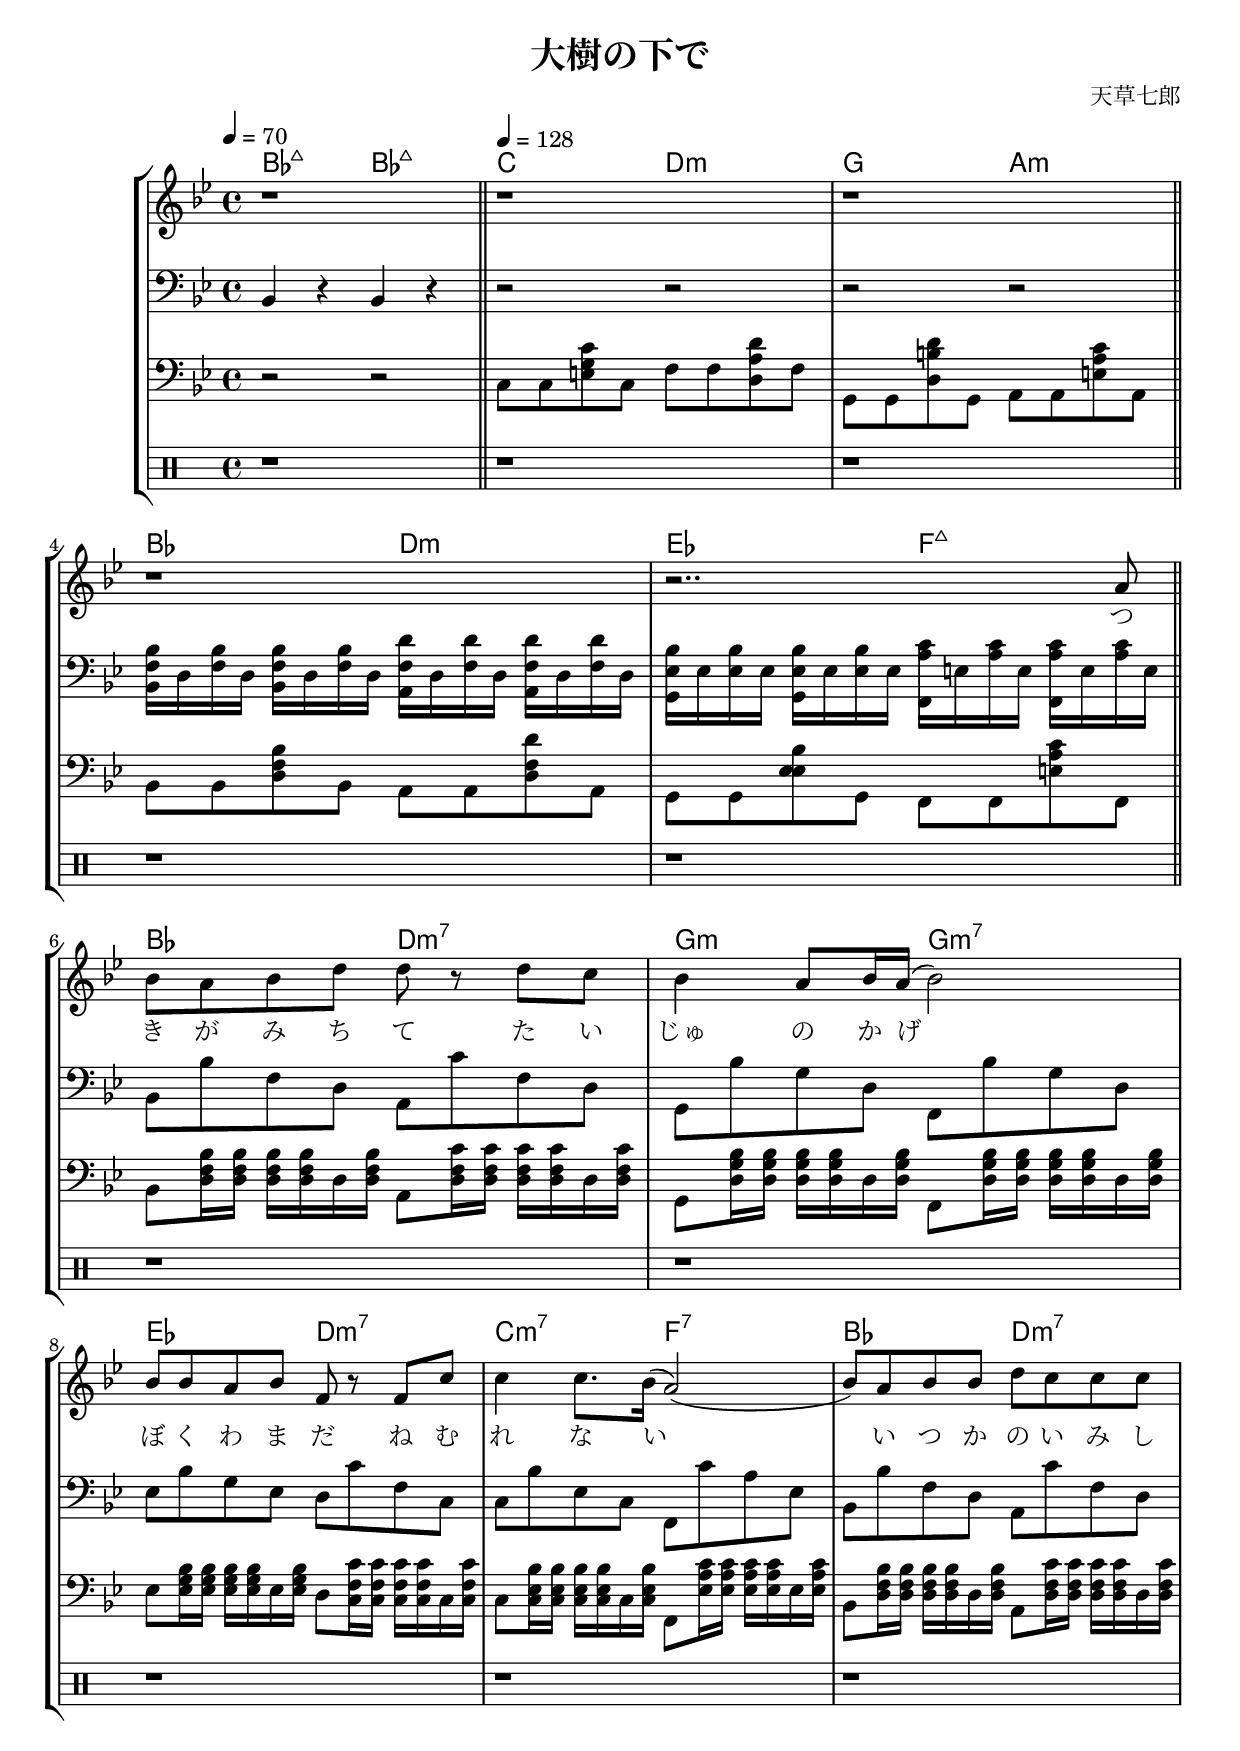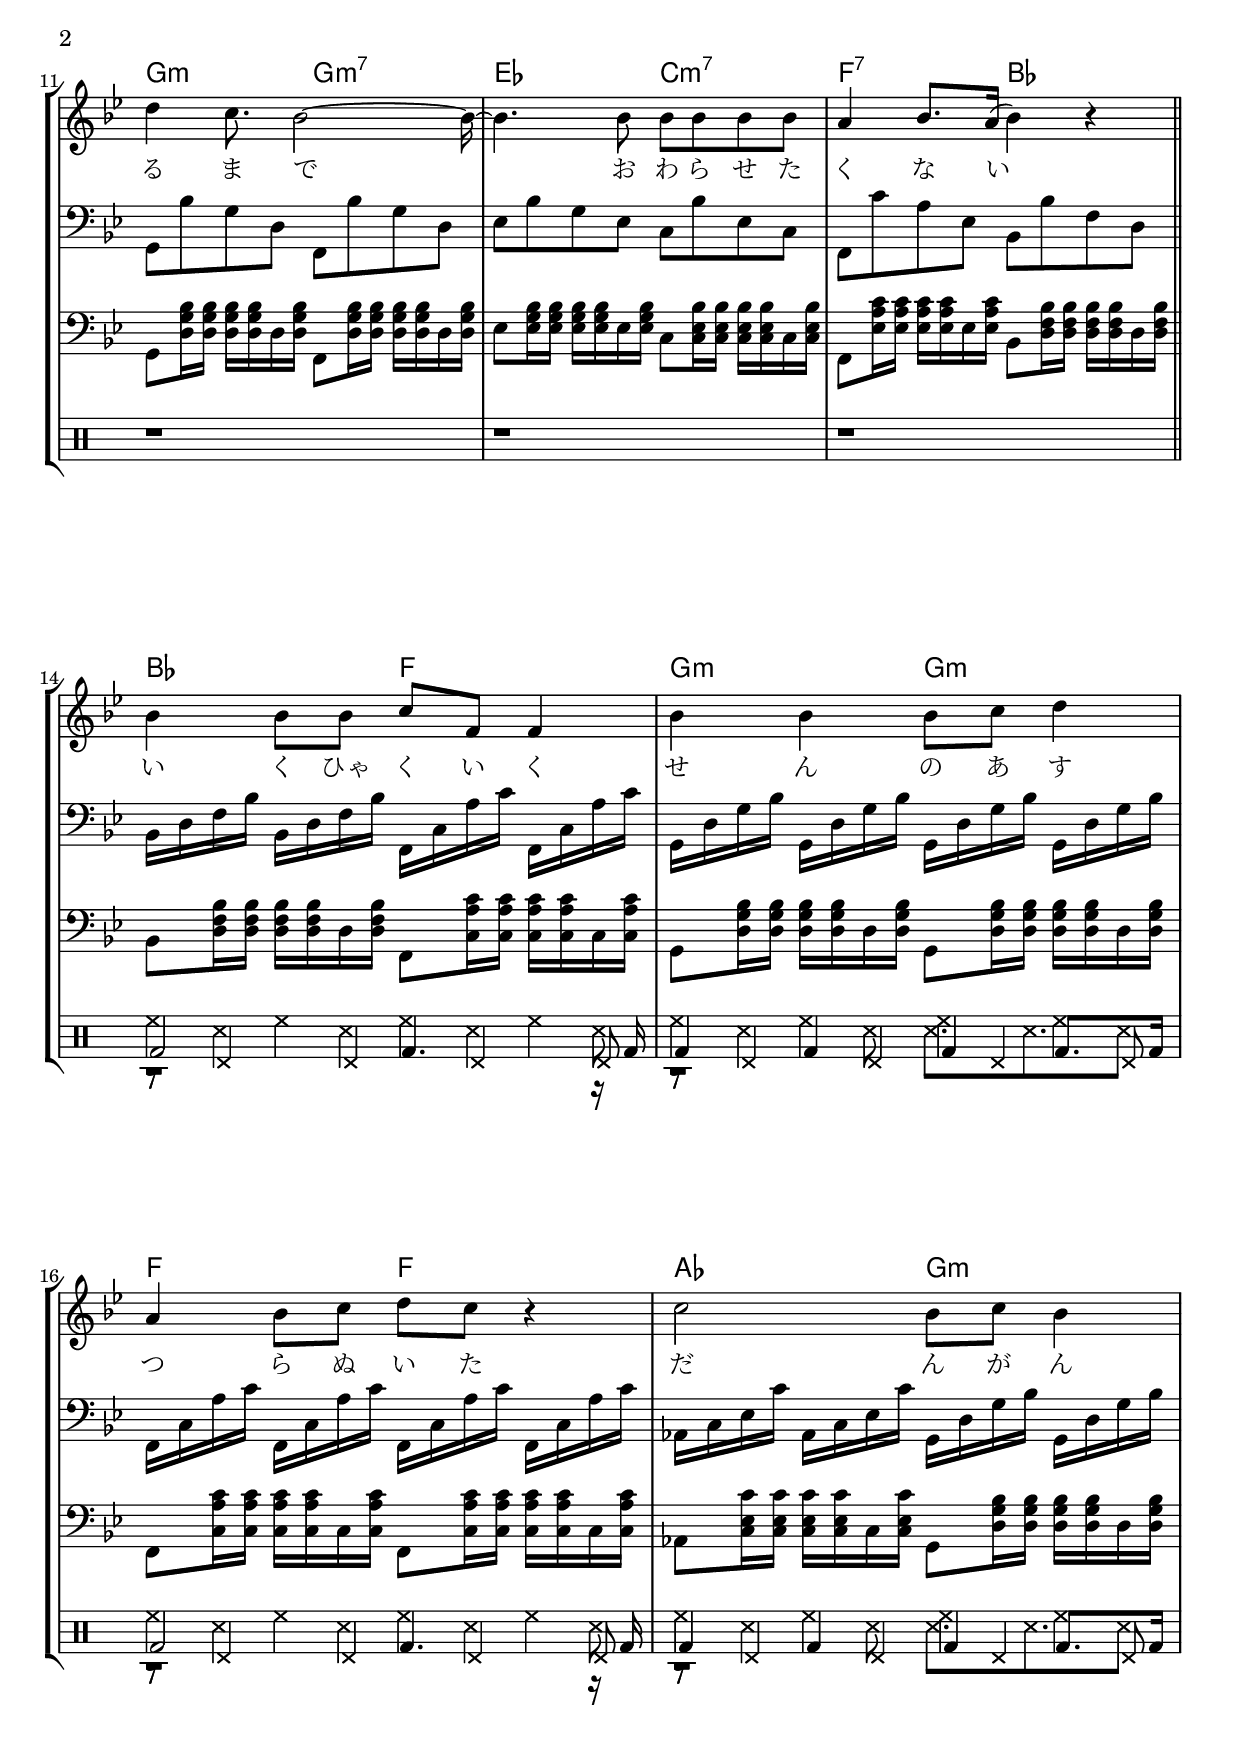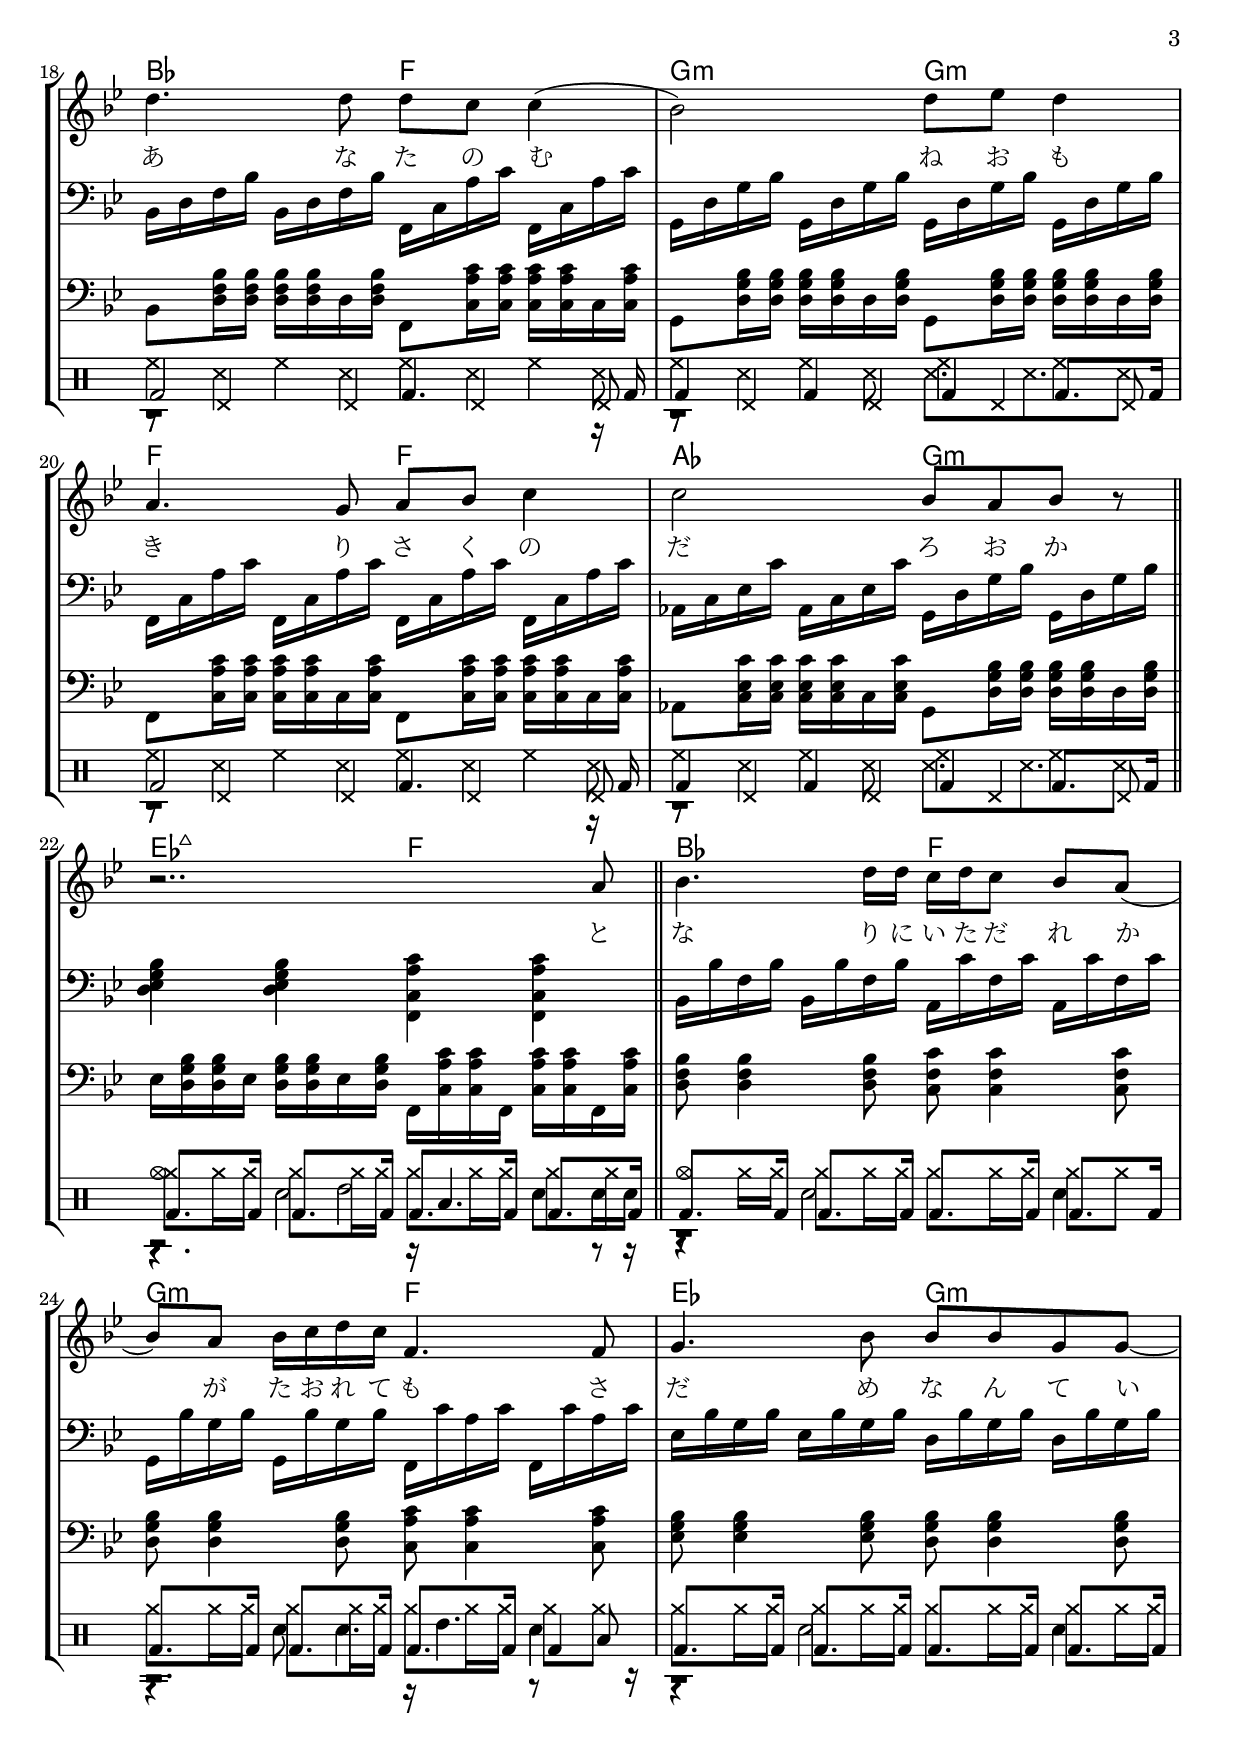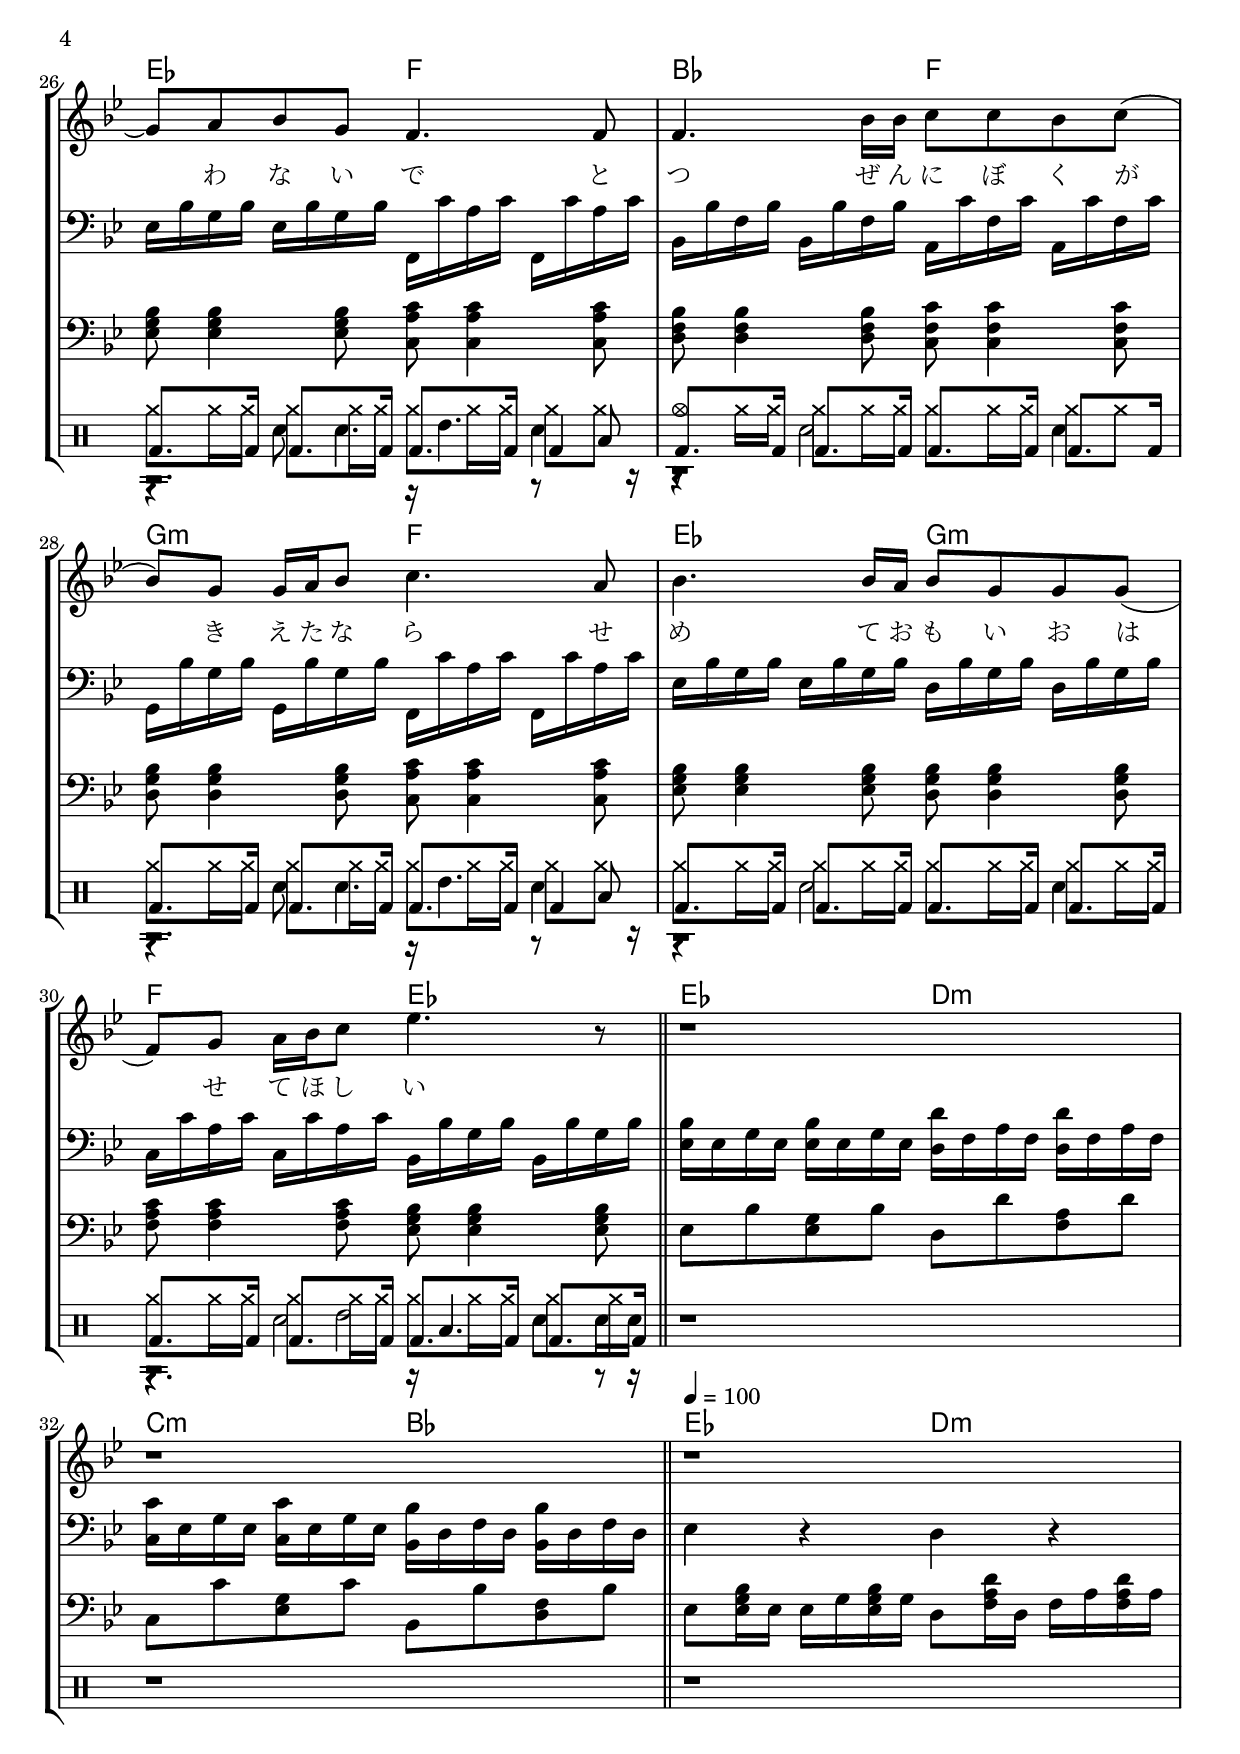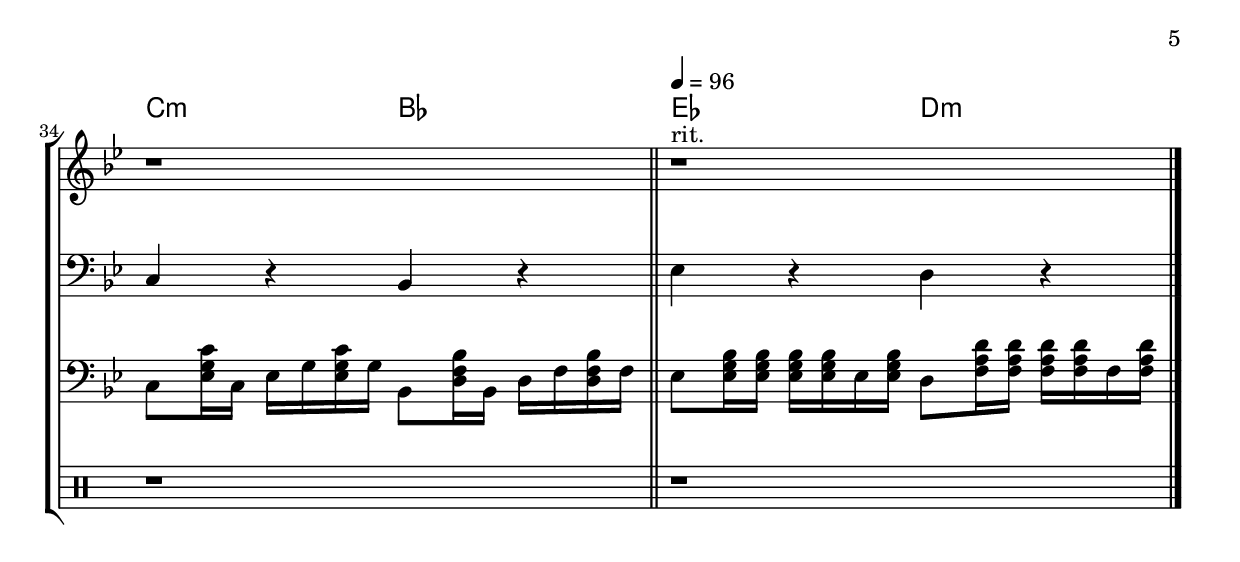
\version "2.12.1"

\header {
	title = \markup {大樹の下で}
	composer = \markup \center-column {天草七郎}
}

harmony = \chordmode {
	bes2:maj7 bes:maj7 

	c d:m g a:m 

	bes d:m es f:maj7 

	bes d:min7 g:m g:min7 es d:min7 c:min7 f:7 bes d:min7 g:m g:min7 es c:min7 f:7 bes 

	bes f g:m g:m f f as g:m bes f g:m g:m f f as g:m 

	es:maj7 f 

	bes f g:m f es g:m es f bes f g:m f es g:m f es 

	es d:m c:m bes 

	es d:m c:m bes 

	es d:m 
}

melody = {
	\key bes \major
	\tempo 4 = 70
	r1   
	\tempo 4 = 128
	r1 | r1   
	r1 | r2.. 
	\set Staff.midiInstrument = #"mmi0.42"
	a'8 
	bes'8  a'8  bes'8  d''8  d''8  r8  d''8  c''8 
	bes'4  a'8  bes'16  a'16  (bes'2) 
	bes'8  bes'8  a'8  bes'8  f'8  r8  f'8  c''8 
	c''4  c''8.  bes'16  (a'2) 
	(bes'8)  a'8  bes'8  bes'8  d''8  c''8  c''8  c''8 
	d''4  c''8.  bes'2~bes'16~ 
	bes'4.  bes'8  bes'8  bes'8  bes'8  bes'8 
	a'4  bes'8.  a'16  (bes'4)  	r4 	\set Staff.midiInstrument = #"mmi0.42"
	 bes'4  bes'8  bes'8  c''8  f'8  f'4 
	bes'4  bes'4  bes'8  c''8  d''4 
	a'4  bes'8  c''8  d''8  c''8  r4 
	c''2  bes'8  c''8  bes'4 
	d''4.  d''8  d''8  c''8  c''4 
	(bes'2)  d''8  es''8  d''4 
	a'4.  g'8  a'8  bes'8  c''4 
	c''2  bes'8  a'8  bes'8  	r8 	r2.. 
	\set Staff.midiInstrument = #"mmi0.42"
	a'8 
	bes'4.  d''16  d''16  c''16  d''16  c''8  bes'8  a'8 
	(bes'8)  a'8  bes'16  c''16  d''16  c''16  f'4.  f'8 
	g'4.  bes'8  bes'8  bes'8  g'8  g'8~ 
	g'8  a'8  bes'8  g'8  f'4.  f'8 
	f'4.  bes'16  bes'16  c''8  c''8  bes'8  c''8 
	(bes'8)  g'8  g'16  a'16  bes'8  c''4.  a'8 
	bes'4.  bes'16  a'16  bes'8  g'8  g'8  g'8 
	(f'8)  g'8  a'16  bes'16  c''8  es''4.  	r8 	r1 | r1   
	\tempo 4 = 100
	r1 | r1   
	\tempo 4 = 96
	r1^"rit." \bar "|."
}

words = \lyricmode {
	
	
	
	つ  き  が  み  ち  て  た  い  じゅ  の  か  げ  ぼ  く  わ  ま  だ  ね  む  れ  な  い  い  つ  か  の  い  み  し  る  ま  で  お  わ  ら  せ  た  く  な  い  
	い  く  ひゃ  く  い  く  せ  ん  の  あ  す  つ  ら  ぬ  い  た  だ  ん  が  ん  あ  な  た  の  む  ね  お  も  き  り  さ  く  の  だ  ろ  お  か  
	
	と  な  り  に  い  た  だ  れ  か  が  た  お  れ  て  も  さ  だ  め  な  ん  て  い  わ  な  い  で  と  つ  ぜ  ん  に  ぼ  く  が  き  え  た  な  ら  せ  め  て  お  も  い  お  は  せ  て  ほ  し  い  
	
	
	
}

tempochange = {
	\tempo 4 = 70
	r1 \bar "||"
	\tempo 4 = 128
	r1 | r1 \bar "||"
	\tempo 4 = 128
	r1 | r1 \bar "||"
	\tempo 4 = 128
	r1 | r1 | r1 | r1 | r1 | r1 | r1 | r1 \bar "||"
	\tempo 4 = 128
	r1 | r1 | r1 | r1 | r1 | r1 | r1 | r1 \bar "||"
	\tempo 4 = 128
	r1 \bar "||"
	\tempo 4 = 128
	r1 | r1 | r1 | r1 | r1 | r1 | r1 | r1 \bar "||"
	\tempo 4 = 128
	r1 | r1 \bar "||"
	\tempo 4 = 100
	r1 | r1 \bar "||"
	\tempo 4 = 96
	\tempo 4 = 72 r2 \tempo 4 = 64 r2 \bar "|."
}

mainacc = {
	\clef bass
	\set Staff.midiInstrument = #"Gunshot"
	\key bes \major
	\tempo 4 = 70
	bes,4 r4
	bes,4 r4
	\bar "||"

	\set Staff.midiInstrument = #"Acoustic grand"
	\tempo 4 = 128
	r2
	r2
	r2
	r2
	\bar "||"

	\set Staff.midiInstrument = #"Pad 8 (sweep)"
	<bes, f bes>16 d16 <f bes>16 d16   <bes, f bes>16 d16 <f bes>16 d16
	<a, f d'>16 d16 <f d'>16 d16   <a, f d'>16 d16 <f d'>16 d16
	<g, es bes>16 es16 <es bes>16 es16   <g, es bes>16 es16 <es bes>16 es16
	<f, a c'>16 e16 <a c'>16 e16   <f, a c'>16 e16 <a c'>16 e16
	\bar "||"

	\set Staff.midiInstrument = #"Acoustic Guitar (steel)"
	bes,8 bes f d
	a,8 c' f d
	g,8 bes g d
	f,8 bes g d
	es8 bes g es
	d8 c' f c
	c8 bes es c
	f,8 c' a es
	bes,8 bes f d
	a,8 c' f d
	g,8 bes g d
	f,8 bes g d
	es8 bes g es
	c8 bes es c
	f,8 c' a es
	bes,8 bes f d
	\bar "||"

	\set Staff.midiInstrument = #"Acoustic Guitar (steel)"
	bes,16 d f bes bes, d f bes
	f,16 c a c' f, c a c'
	g,16 d g bes g, d g bes
	g,16 d g bes g, d g bes
	f,16 c a c' f, c a c'
	f,16 c a c' f, c a c'
	as,16 c es c' as, c es c'
	g,16 d g bes g, d g bes
	bes,16 d f bes bes, d f bes
	f,16 c a c' f, c a c'
	g,16 d g bes g, d g bes
	g,16 d g bes g, d g bes
	f,16 c a c' f, c a c'
	f,16 c a c' f, c a c'
	as,16 c es c' as, c es c'
	g,16 d g bes g, d g bes
	\bar "||"

	\set Staff.midiInstrument = #"Acoustic Guitar (steel)"
	<es d g bes>4 <es d g bes>4
	<f, c a c'>4 <f, c a c'>4
	\bar "||"

	\set Staff.midiInstrument = #"Acoustic Guitar (steel)"
	bes,16 bes f bes bes, bes f bes
	a,16 c' f c' a, c' f c'
	g,16 bes g bes g, bes g bes
	f,16 c' a c' f, c' a c'
	es16 bes g bes es bes g bes
	d16 bes g bes d bes g bes
	es16 bes g bes es bes g bes
	f,16 c' a c' f, c' a c'
	bes,16 bes f bes bes, bes f bes
	a,16 c' f c' a, c' f c'
	g,16 bes g bes g, bes g bes
	f,16 c' a c' f, c' a c'
	es16 bes g bes es bes g bes
	d16 bes g bes d bes g bes
	c16 c' a c' c c' a c'
	bes,16 bes g bes bes, bes g bes
	\bar "||"

	\set Staff.midiInstrument = #"Trumpet"
	<es bes>16 es g es <es bes> es g es
	<d d'>16 f a f <d d'> f a f
	<c c'>16 es g es <c c'> es g es
	<bes, bes>16 d f d <bes, bes> d f d
	\bar "||"

	\set Staff.midiInstrument = #"Church organ"
	\tempo 4 = 100
	es4 r4
	d4 r4
	c4 r4
	bes,4 r4
	\bar "||"

	\set Staff.midiInstrument = #"Melodic Tom"
	\tempo 4 = 96
	es4 r4
	d4 r4
	\bar "|."
}

subacc = {
	\clef bass
	\set Staff.midiInstrument = #"Acoustic grand"
	\key bes \major
	\tempo 4 = 70
	r2
	r2
	\bar "||"

	\set Staff.midiInstrument = #"Marimba"
	\tempo 4 = 128
	c8 c8 <e g c'>8 c8
	f8 f8 <d a d'>8 f8
	g,8 g,8 <d b d'>8 g,8
	a,8 a,8 <e a c'>8 a,8
	\bar "||"

	\set Staff.midiInstrument = #"Marimba"
	bes,8 bes,8 <d f bes>8 bes,8
	a,8 a,8 <d f d'>8 a,8
	g,8 g,8 <es es bes>8 g,8
	f,8 f,8 <e a c'>8 f,8
	\bar "||"

	\set Staff.midiInstrument = #"Marimba"
	bes,8 <d f bes>16 <d f bes>16   <d f bes>16 <d f bes>16   d16 <d f bes>16
	a,8 <d f c'>16 <d f c'>16   <d f c'>16 <d f c'>16   d16 <d f c'>16
	g,8 <d g bes>16 <d g bes>16   <d g bes>16 <d g bes>16   d16 <d g bes>16
	f,8 <d g bes>16 <d g bes>16   <d g bes>16 <d g bes>16   d16 <d g bes>16
	es8 <es g bes>16 <es g bes>16   <es g bes>16 <es g bes>16   es16 <es g bes>16
	d8 <c f c'>16 <c f c'>16   <c f c'>16 <c f c'>16   c16 <c f c'>16
	c8 <c es bes>16 <c es bes>16   <c es bes>16 <c es bes>16   c16 <c es bes>16
	f,8 <es a c'>16 <es a c'>16   <es a c'>16 <es a c'>16   es16 <es a c'>16
	bes,8 <d f bes>16 <d f bes>16   <d f bes>16 <d f bes>16   d16 <d f bes>16
	a,8 <d f c'>16 <d f c'>16   <d f c'>16 <d f c'>16   d16 <d f c'>16
	g,8 <d g bes>16 <d g bes>16   <d g bes>16 <d g bes>16   d16 <d g bes>16
	f,8 <d g bes>16 <d g bes>16   <d g bes>16 <d g bes>16   d16 <d g bes>16
	es8 <es g bes>16 <es g bes>16   <es g bes>16 <es g bes>16   es16 <es g bes>16
	c8 <c es bes>16 <c es bes>16   <c es bes>16 <c es bes>16   c16 <c es bes>16
	f,8 <es a c'>16 <es a c'>16   <es a c'>16 <es a c'>16   es16 <es a c'>16
	bes,8 <d f bes>16 <d f bes>16   <d f bes>16 <d f bes>16   d16 <d f bes>16
	\bar "||"

	\set Staff.midiInstrument = #"Applause"
	bes,8 <d f bes>16 <d f bes>16   <d f bes>16 <d f bes>16   d16 <d f bes>16
	f,8 <c a c'>16 <c a c'>16   <c a c'>16 <c a c'>16   c16 <c a c'>16
	g,8 <d g bes>16 <d g bes>16   <d g bes>16 <d g bes>16   d16 <d g bes>16
	g,8 <d g bes>16 <d g bes>16   <d g bes>16 <d g bes>16   d16 <d g bes>16
	f,8 <c a c'>16 <c a c'>16   <c a c'>16 <c a c'>16   c16 <c a c'>16
	f,8 <c a c'>16 <c a c'>16   <c a c'>16 <c a c'>16   c16 <c a c'>16
	as,8 <c es c'>16 <c es c'>16   <c es c'>16 <c es c'>16   c16 <c es c'>16
	g,8 <d g bes>16 <d g bes>16   <d g bes>16 <d g bes>16   d16 <d g bes>16
	bes,8 <d f bes>16 <d f bes>16   <d f bes>16 <d f bes>16   d16 <d f bes>16
	f,8 <c a c'>16 <c a c'>16   <c a c'>16 <c a c'>16   c16 <c a c'>16
	g,8 <d g bes>16 <d g bes>16   <d g bes>16 <d g bes>16   d16 <d g bes>16
	g,8 <d g bes>16 <d g bes>16   <d g bes>16 <d g bes>16   d16 <d g bes>16
	f,8 <c a c'>16 <c a c'>16   <c a c'>16 <c a c'>16   c16 <c a c'>16
	f,8 <c a c'>16 <c a c'>16   <c a c'>16 <c a c'>16   c16 <c a c'>16
	as,8 <c es c'>16 <c es c'>16   <c es c'>16 <c es c'>16   c16 <c es c'>16
	g,8 <d g bes>16 <d g bes>16   <d g bes>16 <d g bes>16   d16 <d g bes>16
	\bar "||"

	\set Staff.midiInstrument = #"FX 1 (rain)"
	es16 <d g bes>16 <d g bes>16 es16   <d g bes>16 <d g bes>16 es16 <d g bes>16
	f,16 <c a c'>16 <c a c'>16 f,16   <c a c'>16 <c a c'>16 f,16 <c a c'>16
	\bar "||"

	\set Staff.midiInstrument = #"Trumpet"
	<d f bes>8 <d f bes>4 <d f bes>8
	<c f c'>8 <c f c'>4 <c f c'>8
	<d g bes>8 <d g bes>4 <d g bes>8
	<c a c'>8 <c a c'>4 <c a c'>8
	<es g bes>8 <es g bes>4 <es g bes>8
	<d g bes>8 <d g bes>4 <d g bes>8
	<es g bes>8 <es g bes>4 <es g bes>8
	<c a c'>8 <c a c'>4 <c a c'>8
	<d f bes>8 <d f bes>4 <d f bes>8
	<c f c'>8 <c f c'>4 <c f c'>8
	<d g bes>8 <d g bes>4 <d g bes>8
	<c a c'>8 <c a c'>4 <c a c'>8
	<es g bes>8 <es g bes>4 <es g bes>8
	<d g bes>8 <d g bes>4 <d g bes>8
	<f a c'>8 <f a c'>4 <f a c'>8
	<es g bes>8 <es g bes>4 <es g bes>8
	\bar "||"

	\set Staff.midiInstrument = #"Church organ"
	es8 bes <es g> bes
	d8 d' <f a> d'
	c8 c' <es g> c'
	bes,8 bes <d f> bes
	\bar "||"

	\set Staff.midiInstrument = #"Synth Drum"
	\tempo 4 = 100
	es8 <es g bes>16 es16   es16 g16 <es g bes>16 g16
	d8 <f a d'>16 d16   f16 a16 <f a d'>16 a16
	c8 <es g c'>16 c16   es16 g16 <es g c'>16 g16
	bes,8 <d f bes>16 bes,16   d16 f16 <d f bes>16 f16
	\bar "||"

	\set Staff.midiInstrument = #"Synth Drum"
	\tempo 4 = 96
	es8 <es g bes>16 <es g bes>16   <es g bes>16 <es g bes>16   es16 <es g bes>16
	d8 <f a d'>16 <f a d'>16   <f a d'>16 <f a d'>16   f16 <f a d'>16
	\bar "|."
}

percA = {
	\drummode {
	r1 \bar "||"
	r1 |r1 \bar "||"
	r1 |r1 \bar "||"
	r1 |r1 |r1 |r1 |r1 |r1 |r1 |r1 \bar "||"
	hh4 hh4 hh4 hh4  |hh4 hh4 hh4 hh4  |hh4 hh4 hh4 hh4  |hh4 hh4 hh4 hh4  |hh4 hh4 hh4 hh4  |hh4 hh4 hh4 hh4  |hh4 hh4 hh4 hh4  |hh4 hh4 hh4 hh4  \bar "||"
	cymr8 cymr16 cymr16 cymr8 cymr16 cymr16 cymr8 cymr16 cymr16 cymr8 cymr8  \bar "||"
	r8 cymr16 cymr16 cymr8 cymr16 cymr16 cymr8 cymr16 cymr16 cymr8 cymr8  |cymr8 cymr16 cymr16 cymr8 cymr16 cymr16 cymr8 cymr16 cymr16 cymr8 cymr8  |cymr8 cymr16 cymr16 cymr8 cymr16 cymr16 cymr8 cymr16 cymr16 cymr8 cymr16 cymr16  |cymr8 cymr16 cymr16 cymr8 cymr16 cymr16 cymr8 cymr16 cymr16 cymr8 cymr8  |r8 cymr16 cymr16 cymr8 cymr16 cymr16 cymr8 cymr16 cymr16 cymr8 cymr8  |cymr8 cymr16 cymr16 cymr8 cymr16 cymr16 cymr8 cymr16 cymr16 cymr8 cymr8  |cymr8 cymr16 cymr16 cymr8 cymr16 cymr16 cymr8 cymr16 cymr16 cymr8 cymr16 cymr16  |cymr8 cymr16 cymr16 cymr8 cymr16 cymr16 cymr8 cymr16 cymr16 cymr8 cymr8  \bar "||"
	r1 |r1 \bar "||"
	r1 |r1 \bar "||"
	r1 \bar "|."
	}
}

percB = {
	\drummode {
	r1 \bar "||"
	r1 |r1 \bar "||"
	r1 |r1 \bar "||"
	r1 |r1 |r1 |r1 |r1 |r1 |r1 |r1 \bar "||"
	r8 ss4 ss4 ss4 ss8  |r8 ss4 ss8 ss8. ss8. ss8  |r8 ss4 ss4 ss4 ss8  |r8 ss4 ss8 ss8. ss8. ss8  |r8 ss4 ss4 ss4 ss8  |r8 ss4 ss8 ss8. ss8. ss8  |r8 ss4 ss4 ss4 ss8  |r8 ss4 ss8 ss8. ss8. ss8  \bar "||"
	r4 sn2 sn8 sn16 sn16  \bar "||"
	r4 sn2 sn4  |r4 sn8 sn4. sn4  |r4 sn2 sn4  |r4 sn8 sn4. sn4  |r4 sn2 sn4  |r4 sn8 sn4. sn4  |r4 sn2 sn4  |r4 sn2 sn8 sn16 sn16  \bar "||"
	r1 |r1 \bar "||"
	r1 |r1 \bar "||"
	r1 \bar "|."
	}
}

percC = {
	\drummode {
	r1 \bar "||"
	r1 |r1 \bar "||"
	r1 |r1 \bar "||"
	r1 |r1 |r1 |r1 |r1 |r1 |r1 |r1 \bar "||"
	r8 hhp4 hhp4 hhp4 hhp8  |r8 hhp4 hhp4 hhp4 hhp8  |r8 hhp4 hhp4 hhp4 hhp8  |r8 hhp4 hhp4 hhp4 hhp8  |r8 hhp4 hhp4 hhp4 hhp8  |r8 hhp4 hhp4 hhp4 hhp8  |r8 hhp4 hhp4 hhp4 hhp8  |r8 hhp4 hhp4 hhp4 hhp8  \bar "||"
	bd8. bd16 bd8. bd16 bd8. bd16 bd8. bd16  \bar "||"
	bd8. bd16 bd8. bd16 bd8. bd16 bd8. bd16  |bd8. bd16 bd8. bd16 bd8. bd16 bd4  |bd8. bd16 bd8. bd16 bd8. bd16 bd8. bd16  |bd8. bd16 bd8. bd16 bd8. bd16 bd4  |bd8. bd16 bd8. bd16 bd8. bd16 bd8. bd16  |bd8. bd16 bd8. bd16 bd8. bd16 bd4  |bd8. bd16 bd8. bd16 bd8. bd16 bd8. bd16  |bd8. bd16 bd8. bd16 bd8. bd16 bd8. bd16  \bar "||"
	r1 |r1 \bar "||"
	r1 |r1 \bar "||"
	r1 \bar "|."
	}
}

percD = {
	\drummode {
	r1 \bar "||"
	r1 |r1 \bar "||"
	r1 |r1 \bar "||"
	r1 |r1 |r1 |r1 |r1 |r1 |r1 |r1 \bar "||"
	bd2 bd4. r16 bd16  |bd4 bd4 bd4 bd8. bd16  |bd2 bd4. r16 bd16  |bd4 bd4 bd4 bd8. bd16  |bd2 bd4. r16 bd16  |bd4 bd4 bd4 bd8. bd16  |bd2 bd4. r16 bd16  |bd4 bd4 bd4 bd8. bd16  \bar "||"
	r4. tommh2 r8  \bar "||"
	r1  |r2 r16 tommh4. r16  |r1  |r2 r16 tommh4. r16  |r1  |r2 r16 tommh4. r16  |r1  |r4. tommh2 r8  \bar "||"
	r1 |r1 \bar "||"
	r1 |r1 \bar "||"
	r1 \bar "|."
	}
}

percE = {
	\drummode {
	r1 \bar "||"
	r1 |r1 \bar "||"
	r1 |r1 \bar "||"
	r1 |r1 |r1 |r1 |r1 |r1 |r1 |r1 \bar "||"
	r1 | r1 | r1 | r1 | r1 | r1 | r1 | r1 \bar "||"
	r2 r16 toml4. r16  \bar "||"
	r1  |r2. r8 toml8  |r1  |r2. r8 toml8  |r1  |r2. r8 toml8  |r1  |r2 r16 toml4. r16  \bar "||"
	r1 |r1 \bar "||"
	r1 |r1 \bar "||"
	r1 \bar "|."
	}
}

percF = {
	\drummode {
	r1 \bar "||"
	r1 | r1 \bar "||"
	r1 | r1 \bar "||"
	r1 | r1 | r1 | r1 | r1 | r1 | r1 | r1 \bar "||"
	r1 | r1 | r1 | r1 | r1 | r1 | r1 | r1 \bar "||"
	cymc1  \bar "||"
	cymc1  |r1 |r1 |r1 |cymc1  |r1 |r1 |r1 \bar "||"
	r1 | r1 \bar "||"
	r1 | r1 \bar "||"
	r1 \bar "|."
	}
}

\score {
	<<
		\new StaffGroup <<
			\new ChordNames {\harmony}
			\new Voice = "melody" {\melody}
			\new Lyrics \lyricsto "melody" \words
			\new Staff = "mainacc" {\mainacc}
			\new Staff = "subacc" {\subacc}
			\new DrumStaff <<
				\new DrumVoice {\percA}
				\new DrumVoice {\percB}
				\new DrumVoice {\percC}
				\new DrumVoice {\percD}
				\new DrumVoice {\percE}
				\new DrumVoice {\percF}
			>>
		>>
	>>
	\layout { }
}
